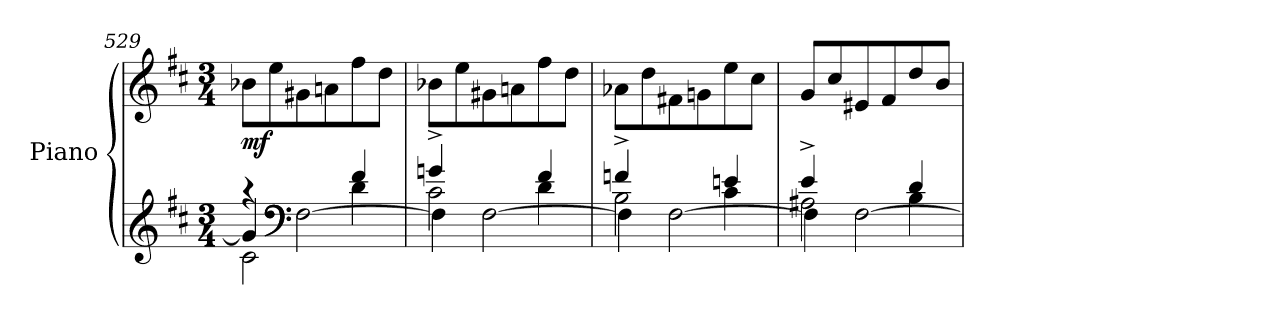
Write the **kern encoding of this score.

**kern	**kern	**dynam
*part1	*part1	*part1
*staff2	*staff1	*staff1/2
*I"Piano	*	*
*I'Pno	*	*
!!LO:LB:g=z
*clefG2	*clefG2	*
*k[f#c#]	*k[f#c#]	*
*M3/4	*M3/4	*
=529	=529	=529
*^	*	*
*	*^	*	*
!	!	!	!	!LO:DY:b
4g/]	2c#\	4raa	8b-X\L	mf
.	.	.	8ee\	.
*clefF4	*	*	*	*
4ryy	.	[2F#\	8g#X\	.
.	.	.	8an\	.
4f#/	4d\	.	8ff#\	.
.	.	.	8dd\J	.
=530	=530	=530	=530	=530
4gn^/	2c#\	4F#\]	8b-X\L	.
.	.	.	8ee\	.
4ryy	.	[2F#\	8g#X\	.
.	.	.	8an\	.
4f#/	4d\	.	8ff#\	.
.	.	.	8dd\J	.
=531	=531	=531	=531	=531
4fn^/	2B\	4F#\]	8a-X\L	.
.	.	.	8dd\	.
4ryy	.	[2F#\	8f#X\	.
.	.	.	8gn\	.
4en/	4c#\	.	8ee\	.
.	.	.	8cc#\J	.
=532	=532	=532	=532	=532
4e^/	2A#X\	4F#\]	8g/L	.
.	.	.	8cc#/	.
4ryy	.	[2F#\	8e#X/	.
.	.	.	8f#/	.
4d/	4B\	.	8dd/	.
.	.	.	8b/J	.
*v	*v	*v	*	*
=	=	=
*-	*-	*-
